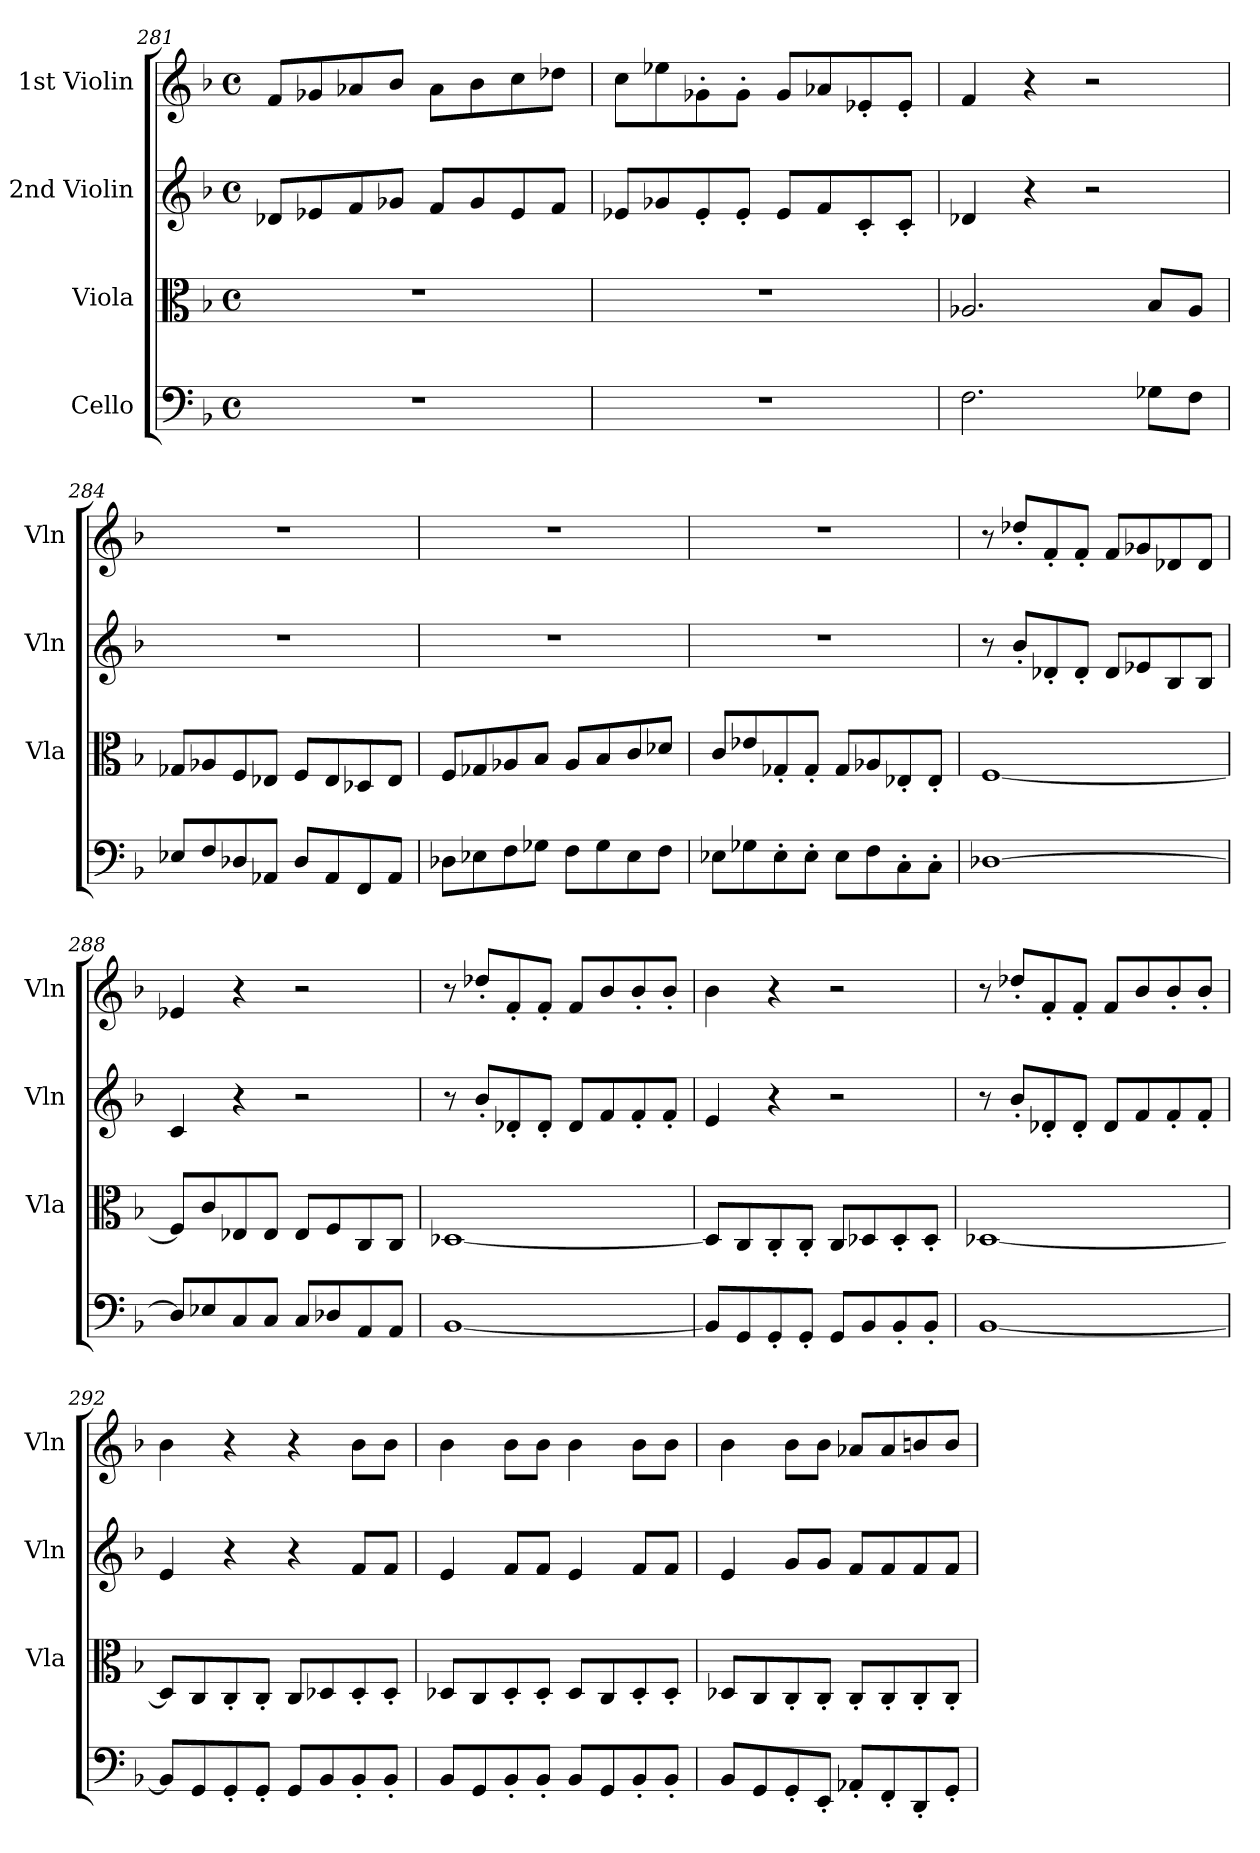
**kern	**kern	**kern	**kern
*part4	*part3	*part2	*part1
*staff4	*staff3	*staff2	*staff1
*I"Cello	*I"Viola	*I"2nd Violin	*I"1st Violin
*	*I'Vla	*I'Vln	*I'Vln
*clefF4	*clefC3	*clefG2	*clefG2
*k[b-]	*k[b-]	*k[b-]	*k[b-]
*M4/4	*M4/4	*M4/4	*M4/4
*met(c)	*met(c)	*met(c)	*met(c)
=281	=281	=281	=281
1r	1r	8d-X/L	8f/L
.	.	8e-X/	8g-X/
.	.	8f/	8a-X/
.	.	8g-X/J	8b-/J
.	.	8f/L	8a-\L
.	.	8g-/	8b-\
.	.	8e-/	8cc\
.	.	8f/J	8dd-X\J
=282	=282	=282	=282
1r	1r	8e-X/L	8cc\L
.	.	8g-X/	8ee-X\
.	.	8e-'/	8g-X'\
.	.	8e-'/J	8g-'\J
.	.	8e-/L	8g-/L
.	.	8f/	8a-X/
.	.	8c'/	8e-X'/
.	.	8c'/J	8e-'/J
=283	=283	=283	=283
2.F\	2.A-X/	4d-X/	4f/
.	.	4r	4r
.	.	2r	2r
8G-X\L	8B-/L	.	.
8F\J	8A-/J	.	.
=284	=284	=284	=284
8E-X/L	8G-X/L	1r	1r
8F/	8A-X/	.	.
8D-X/	8F/	.	.
8AA-X/J	8E-X/J	.	.
8D-/L	8F/L	.	.
8AA-/	8E-/	.	.
8FF/	8D-X/	.	.
8AA-/J	8E-/J	.	.
=285	=285	=285	=285
8D-X\L	8F/L	1r	1r
8E-X\	8G-X/	.	.
8F\	8A-X/	.	.
8G-X\J	8B-/J	.	.
8F\L	8A-/L	.	.
8G-\	8B-/	.	.
8E-\	8c/	.	.
8F\J	8d-X/J	.	.
=286	=286	=286	=286
8E-X\L	8c/L	1r	1r
8G-X\	8e-X/	.	.
8E-'\	8G-X'/	.	.
8E-'\J	8G-'/J	.	.
8E-\L	8G-/L	.	.
8F\	8A-X/	.	.
8C'\	8E-X'/	.	.
8C'\J	8E-'/J	.	.
=287	=287	=287	=287
[1D-X	[1F	8r	8r
.	.	8b-'/L	8dd-X'/L
.	.	8d-X'/	8f'/
.	.	8d-'/J	8f'/J
.	.	8d-/L	8f/L
.	.	8e-X/	8g-X/
.	.	8B-/	8d-X/
.	.	8B-/J	8d-/J
=288	=288	=288	=288
8D-/L]	8F/L]	4c/	4e-X/
8E-X/	8c/	.	.
8C/	8E-X/	4r	4r
8C/J	8E-/J	.	.
8C/L	8E-/L	2r	2r
8D-X/	8F/	.	.
8AA/	8C/	.	.
8AA/J	8C/J	.	.
=289	=289	=289	=289
[1BB-	[1D-X	8r	8r
.	.	8b-'/L	8dd-X'/L
.	.	8d-X'/	8f'/
.	.	8d-'/J	8f'/J
.	.	8d-/L	8f/L
.	.	8f/	8b-/
.	.	8f'/	8b-'/
.	.	8f'/J	8b-'/J
=290	=290	=290	=290
8BB-/L]	8D-/L]	4e/	4b-\
8GG/	8C/	.	.
8GG'/	8C'/	4r	4r
8GG'/J	8C'/J	.	.
8GG/L	8C/L	2r	2r
8BB-/	8D-X/	.	.
8BB-'/	8D-'/	.	.
8BB-'/J	8D-'/J	.	.
=291	=291	=291	=291
[1BB-	[1D-X	8r	8r
.	.	8b-'/L	8dd-X'/L
.	.	8d-X'/	8f'/
.	.	8d-'/J	8f'/J
.	.	8d-/L	8f/L
.	.	8f/	8b-/
.	.	8f'/	8b-'/
.	.	8f'/J	8b-'/J
=292	=292	=292	=292
8BB-/L]	8D-/L]	4e/	4b-\
8GG/	8C/	.	.
8GG'/	8C'/	4r	4r
8GG'/J	8C'/J	.	.
8GG/L	8C/L	4r	4r
8BB-/	8D-X/	.	.
8BB-'/	8D-'/	8f/L	8b-\L
8BB-'/J	8D-'/J	8f/J	8b-\J
=293	=293	=293	=293
8BB-/L	8D-X/L	4e/	4b-\
8GG/	8C/	.	.
8BB-'/	8D-'/	8f/L	8b-\L
8BB-'/J	8D-'/J	8f/J	8b-\J
8BB-/L	8D-/L	4e/	4b-\
8GG/	8C/	.	.
8BB-'/	8D-'/	8f/L	8b-\L
8BB-'/J	8D-'/J	8f/J	8b-\J
=294	=294	=294	=294
8BB-/L	8D-X/L	4e/	4b-\
8GG/	8C/	.	.
8GG'/	8C'/	8g/L	8b-\L
8EE'/J	8C'/J	8g/J	8b-\J
8AA-X'/L	8C'/L	8f/L	8a-X/L
8FF'/	8C'/	8f/	8a-/
8DD'/	8C'/	8f/	8bn/
8GG'/J	8C'/J	8f/J	8b/J
=	=	=	=
*-	*-	*-	*-
